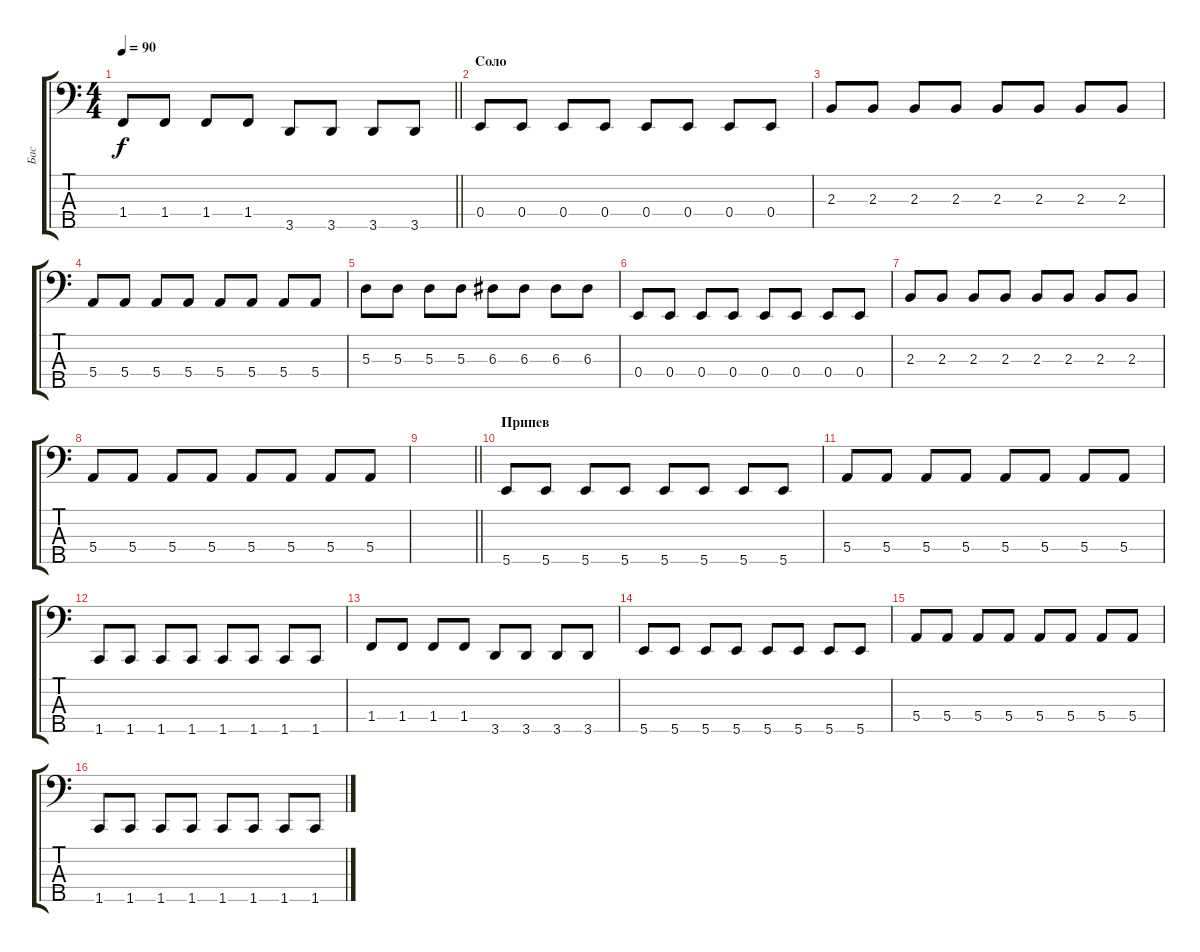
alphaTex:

\track ("Бас" "Бас") {instrument electricbassfinger}
\staff {score tabs}
\tuning (G2 D2 A1 E1 B0) {hide}
\ts (4 4)
\tempo 90
\clef f4
\barLineRight lightlight
\ks c
1.4.8{dy f} 1.4.8 1.4.8 1.4.8 3.5.8 3.5.8 3.5.8 3.5.8 |
\section ("" "Соло")
0.4.8 0.4.8 0.4.8 0.4.8 0.4.8 0.4.8 0.4.8 0.4.8 |
2.3.8 2.3.8 2.3.8 2.3.8 2.3.8 2.3.8 2.3.8 2.3.8 |
5.4.8 5.4.8 5.4.8 5.4.8 5.4.8 5.4.8 5.4.8 5.4.8 |
5.3.8 5.3.8 5.3.8 5.3.8 6.3.8 6.3.8 6.3.8 6.3.8 |
0.4.8 0.4.8 0.4.8 0.4.8 0.4.8 0.4.8 0.4.8 0.4.8 |
2.3.8 2.3.8 2.3.8 2.3.8 2.3.8 2.3.8 2.3.8 2.3.8 |
5.4.8 5.4.8 5.4.8 5.4.8 5.4.8 5.4.8 5.4.8 5.4.8 |
\barLineRight lightlight
|
\section ("" "Припев")
5.5.8 5.5.8 5.5.8 5.5.8 5.5.8 5.5.8 5.5.8 5.5.8 |
5.4.8 5.4.8 5.4.8 5.4.8 5.4.8 5.4.8 5.4.8 5.4.8 |
1.5.8 1.5.8 1.5.8 1.5.8 1.5.8 1.5.8 1.5.8 1.5.8 |
1.4.8 1.4.8 1.4.8 1.4.8 3.5.8 3.5.8 3.5.8 3.5.8 |
5.5.8 5.5.8 5.5.8 5.5.8 5.5.8 5.5.8 5.5.8 5.5.8 |
5.4.8 5.4.8 5.4.8 5.4.8 5.4.8 5.4.8 5.4.8 5.4.8 |
1.5.8 1.5.8 1.5.8 1.5.8 1.5.8 1.5.8 1.5.8 1.5.8
